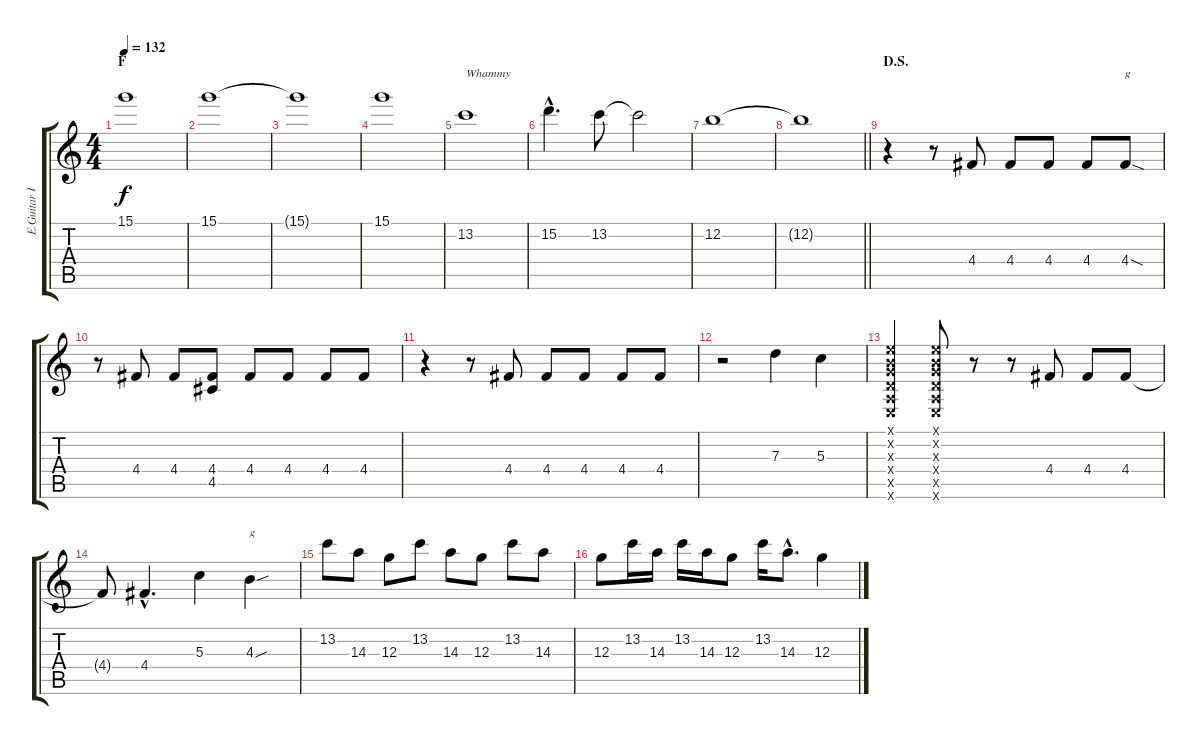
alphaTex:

\track ("E.Guitar II" "E.Guitar I") {instrument distortionguitar}
\staff {score tabs}
\tuning (E4 B3 G3 D3 A2 E2) {hide}
\ts (4 4)
\section ("" "F")
\tempo 132
\clef g2
\ks c
15.1.1{dy f volume 11} |
15.1.1 |
15.1{t}.1 |
15.1.1 |
13.2.1{txt "Whammy"} |
15.2{hac}.4{d} 13.2.8 13.2{t}.2 |
12.2.1 |
\barLineRight lightlight
12.2{t}.1 |
\section ("" "D.S.")
r.4 r.8 4.4.8 4.4.8 4.4.8 4.4.8 4.4{sod}.8{txt "g"} |
r.8 4.4.8 4.4.8 (4.4 4.5).8 4.4.8 4.4.8 4.4.8 4.4.8 |
r.4 r.8 4.4.8 4.4.8 4.4.8 4.4.8 4.4.8 |
r.2 7.3.4 5.3.4 |
(0.1{x} 0.2{x} 0.3{x} 0.4{x} 0.5{x} 0.6{x}).4 (0.1{x} 0.2{x} 0.3{x} 0.4{x} 0.5{x} 0.6{x}).8 r.8 r.8 4.4.8 4.4.8 4.4.8 |
4.4{t}.8 4.4{hac}.4{d} 5.3.4 4.3{sou}.4{txt "g"} |
13.2.8 14.3.8 12.3.8 13.2.8 14.3.8 12.3.8 13.2.8 14.3.8 |
12.3.8 13.2.16 14.3.16 13.2.16 14.3.16 12.3.8 13.2.16 14.3{hac}.8{d} 12.3.4
